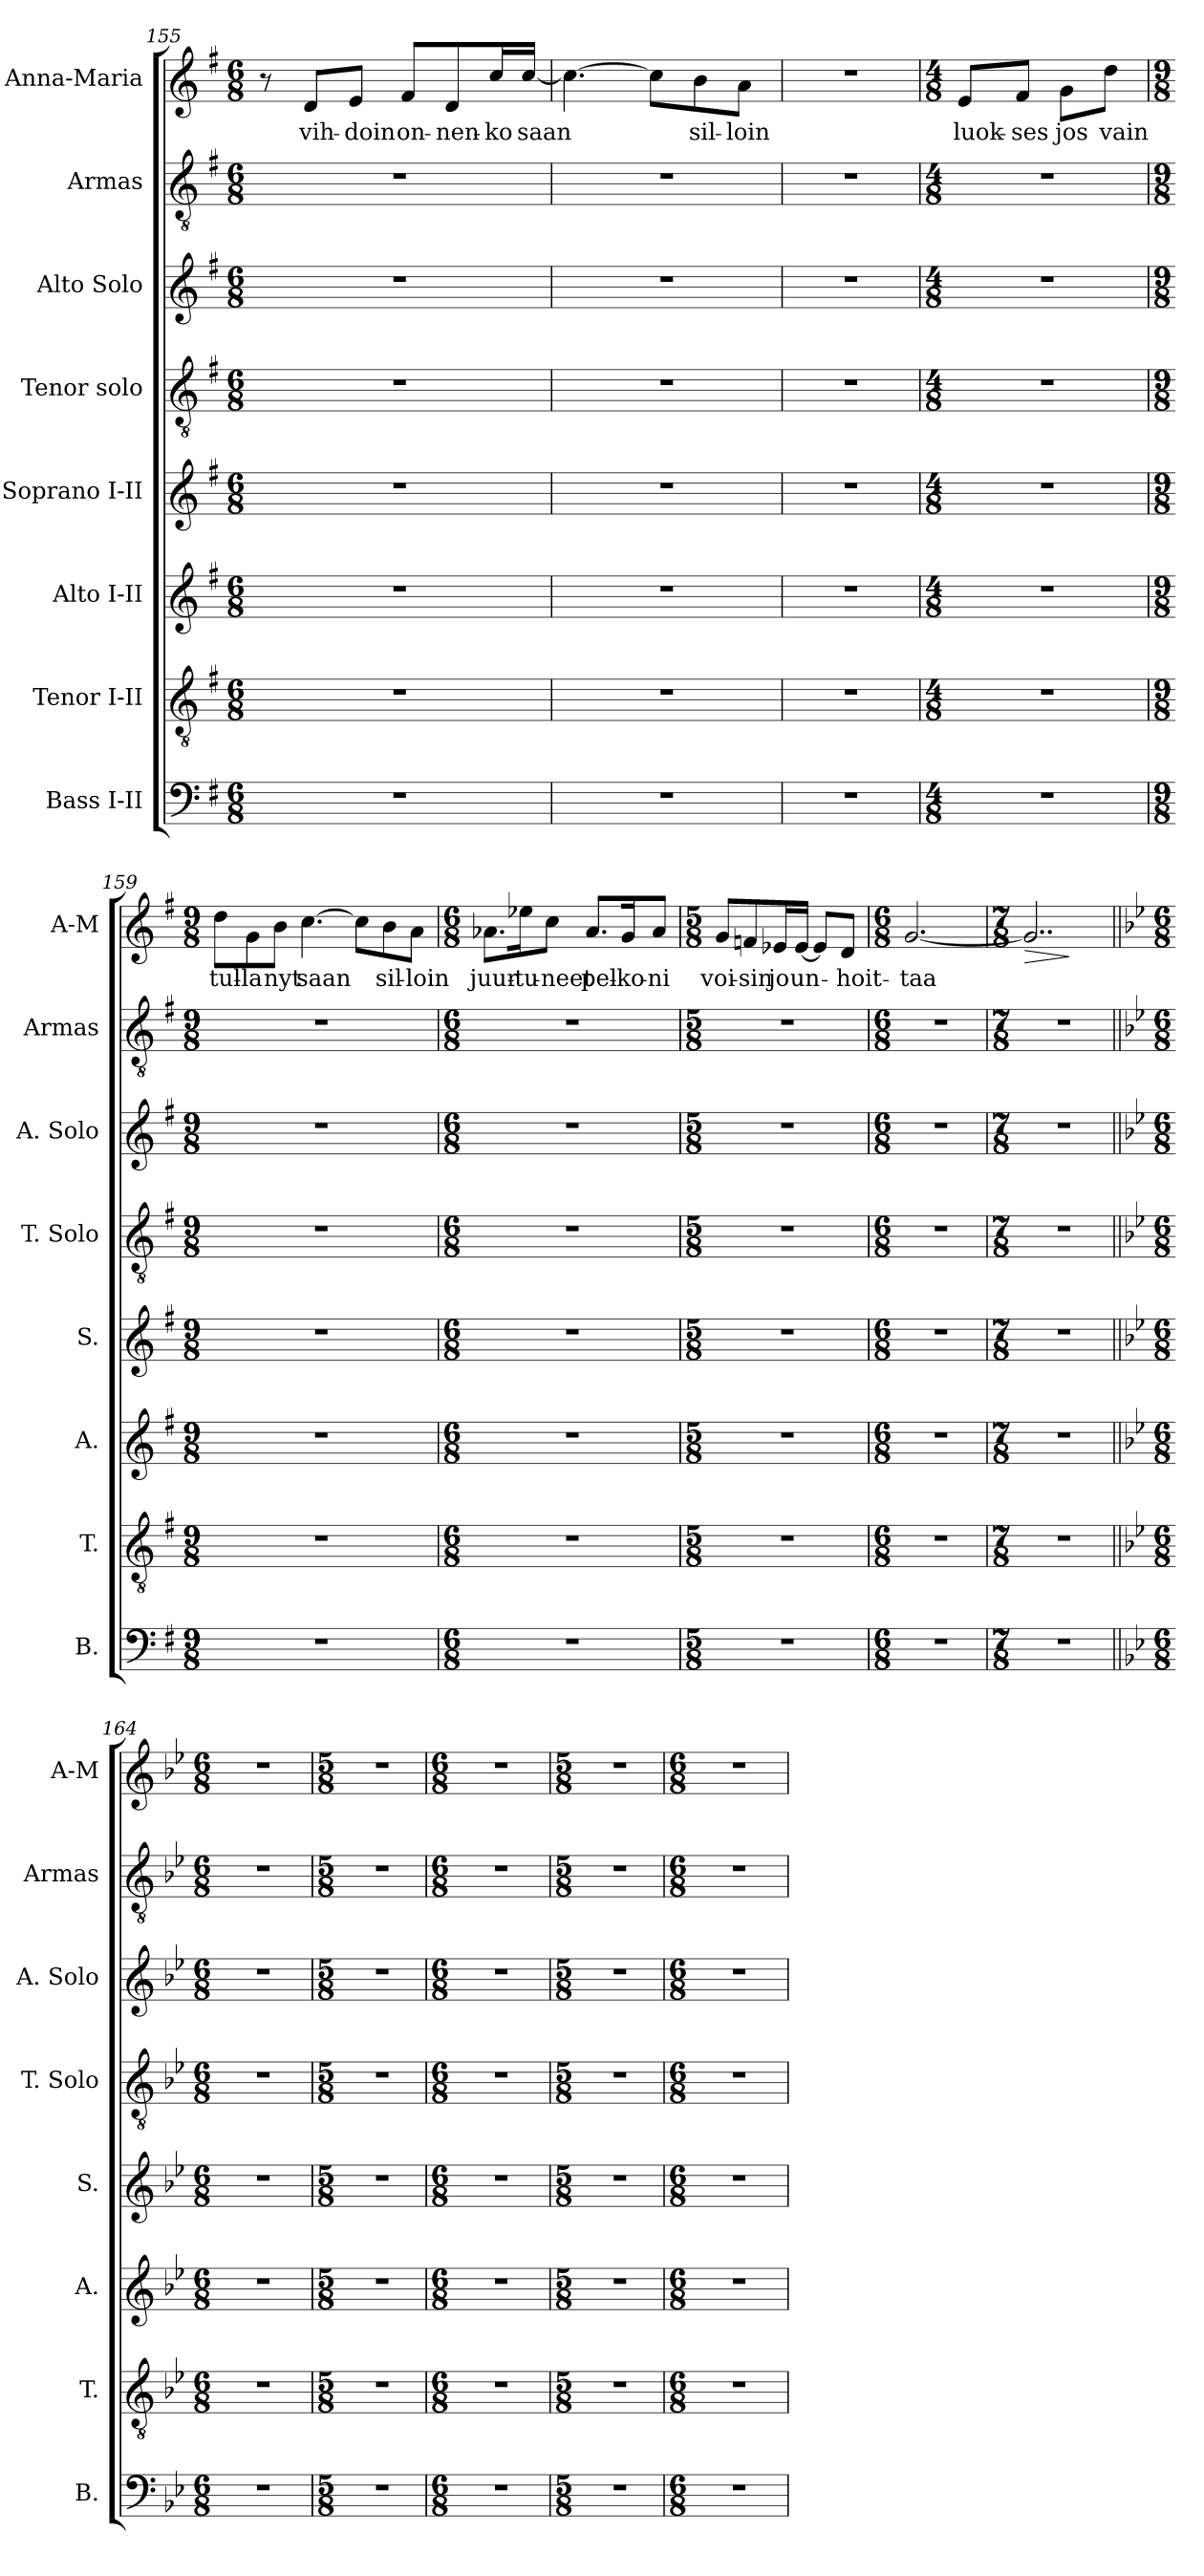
**kern	**kern	**kern	**kern	**kern	**kern	**kern	**kern	**text	**dynam
*part8	*part7	*part6	*part5	*part4	*part3	*part2	*part1	*part1	*part1
*staff8	*staff7	*staff6	*staff5	*staff4	*staff3	*staff2	*staff1	*staff1	*staff1
*I"Bass I-II	*I"Tenor I-II	*I"Alto I-II	*I"Soprano I-II	*I"Tenor solo	*I"Alto Solo	*I"Armas	*I"Anna-Maria	*	*
*I'B.	*I'T.	*I'A.	*I'S.	*I'T. Solo	*I'A. Solo	*I'Armas	*I'A-M	*	*
*clefF4	*clefGv2	*clefG2	*clefG2	*clefGv2	*clefG2	*clefGv2	*clefG2	*	*
*	*ITrd7c12	*	*	*ITrd7c12	*	*ITrd7c12	*	*	*
*k[f#]	*k[f#]	*k[f#]	*k[f#]	*k[f#]	*k[f#]	*k[f#]	*k[f#]	*	*
*G:	*G:	*G:	*G:	*G:	*G:	*G:	*G:	*	*
*M6/8	*M6/8	*M6/8	*M6/8	*M6/8	*M6/8	*M6/8	*M6/8	*	*
=155	=155	=155	=155	=155	=155	=155	=155	=155	=155
!LO:N:vis=1	!LO:N:vis=1	!LO:N:vis=1	!LO:N:vis=1	!LO:N:vis=1	!LO:N:vis=1	!LO:N:vis=1	!	!	!
2.r	2.r	2.r	2.r	2.r	2.r	2.r	8r	.	.
!	!	!	!	!	!	!	!	!LO:LY:b:color=#000000	!
.	.	.	.	.	.	.	8di/L	vih-	.
!	!	!	!	!	!	!	!	!LO:LY:b:color=#000000	!
.	.	.	.	.	.	.	8ei/J	-doin	.
!	!	!	!	!	!	!	!	!LO:LY:b:color=#000000	!
.	.	.	.	.	.	.	8f#i/L	on-	.
!	!	!	!	!	!	!	!	!LO:LY:b:color=#000000	!
.	.	.	.	.	.	.	8di/	-nen-	.
!	!	!	!	!	!	!	!	!LO:LY:b:color=#000000	!
.	.	.	.	.	.	.	16cci/L	-ko	.
!	!	!	!	!	!	!	!	!LO:LY:b:color=#000000	!
.	.	.	.	.	.	.	[<16cci/JJ	saan	.
!!LO:LB:g=z
=156	=156	=156	=156	=156	=156	=156	=156	=156	=156
!LO:N:vis=1	!LO:N:vis=1	!LO:N:vis=1	!LO:N:vis=1	!LO:N:vis=1	!LO:N:vis=1	!LO:N:vis=1	!	!	!
2.r	2.r	2.r	2.r	2.r	2.r	2.r	4.cci\_<	.	.
.	.	.	.	.	.	.	8cci\L]	.	.
!	!	!	!	!	!	!	!	!LO:LY:b:color=#000000	!
.	.	.	.	.	.	.	8bi\	sil-	.
!	!	!	!	!	!	!	!	!LO:LY:b:color=#000000	!
.	.	.	.	.	.	.	8ai\J	-loin	.
=157	=157	=157	=157	=157	=157	=157	=157	=157	=157
!LO:N:vis=1	!LO:N:vis=1	!LO:N:vis=1	!LO:N:vis=1	!LO:N:vis=1	!LO:N:vis=1	!LO:N:vis=1	!LO:N:vis=1	!	!
2.r	2.r	2.r	2.r	2.r	2.r	2.r	2.r	.	.
=158	=158	=158	=158	=158	=158	=158	=158	=158	=158
*M4/8	*M4/8	*M4/8	*M4/8	*M4/8	*M4/8	*M4/8	*M4/8	*	*
!LO:N:vis=1	!LO:N:vis=1	!LO:N:vis=1	!LO:N:vis=1	!LO:N:vis=1	!LO:N:vis=1	!LO:N:vis=1	!	!	!
!	!	!	!	!	!	!	!	!LO:LY:b:color=#000000	!
2r	2r	2r	2r	2r	2r	2r	8ei/L	luok-	.
!	!	!	!	!	!	!	!	!LO:LY:b:color=#000000	!
.	.	.	.	.	.	.	8f#i/J	-ses	.
!	!	!	!	!	!	!	!	!LO:LY:b:color=#000000	!
.	.	.	.	.	.	.	8gi\L	jos	.
!	!	!	!	!	!	!	!	!LO:LY:b:color=#000000	!
.	.	.	.	.	.	.	8ddi\J	vain	.
=159	=159	=159	=159	=159	=159	=159	=159	=159	=159
*M9/8	*M9/8	*M9/8	*M9/8	*M9/8	*M9/8	*M9/8	*M9/8	*	*
!LO:N:vis=1	!LO:N:vis=1	!LO:N:vis=1	!LO:N:vis=1	!LO:N:vis=1	!LO:N:vis=1	!LO:N:vis=1	!	!	!
!	!	!	!	!	!	!	!	!LO:LY:b:color=#000000	!
8%9r	8%9r	8%9r	8%9r	8%9r	8%9r	8%9r	8ddi\L	tul-	.
!	!	!	!	!	!	!	!	!LO:LY:b:color=#000000	!
.	.	.	.	.	.	.	8gi\	-la	.
!	!	!	!	!	!	!	!	!LO:LY:b:color=#000000	!
.	.	.	.	.	.	.	8bi\J	nyt	.
!	!	!	!	!	!	!	!	!LO:LY:b:color=#000000	!
.	.	.	.	.	.	.	[>4.cci\	saan	.
.	.	.	.	.	.	.	8cci\L]	.	.
!	!	!	!	!	!	!	!	!LO:LY:b:color=#000000	!
.	.	.	.	.	.	.	8bi\	sil-	.
!	!	!	!	!	!	!	!	!LO:LY:b:color=#000000	!
.	.	.	.	.	.	.	8ai\J	-loin	.
!!LO:LB:g=z
=160	=160	=160	=160	=160	=160	=160	=160	=160	=160
*M6/8	*M6/8	*M6/8	*M6/8	*M6/8	*M6/8	*M6/8	*M6/8	*	*
!LO:N:vis=1	!LO:N:vis=1	!LO:N:vis=1	!LO:N:vis=1	!LO:N:vis=1	!LO:N:vis=1	!LO:N:vis=1	!	!	!
!	!	!	!	!	!	!	!	!LO:LY:b:color=#000000	!
2.r	2.r	2.r	2.r	2.r	2.r	2.r	8.a-Xi\L	juur-	.
!	!	!	!	!	!	!	!	!LO:LY:b:color=#000000	!
.	.	.	.	.	.	.	16ee-Xi\k	-tu-	.
!	!	!	!	!	!	!	!	!LO:LY:b:color=#000000	!
.	.	.	.	.	.	.	8cci\J	-neet	.
!	!	!	!	!	!	!	!	!LO:LY:b:color=#000000	!
.	.	.	.	.	.	.	8.a-i/L	pel-	.
!	!	!	!	!	!	!	!	!LO:LY:b:color=#000000	!
.	.	.	.	.	.	.	16gi/k	-ko-	.
!	!	!	!	!	!	!	!	!LO:LY:b:color=#000000	!
.	.	.	.	.	.	.	8a-i/J	-ni	.
=161	=161	=161	=161	=161	=161	=161	=161	=161	=161
*M5/8	*M5/8	*M5/8	*M5/8	*M5/8	*M5/8	*M5/8	*M5/8	*	*
!LO:N:vis=1	!LO:N:vis=1	!LO:N:vis=1	!LO:N:vis=1	!LO:N:vis=1	!LO:N:vis=1	!LO:N:vis=1	!	!	!
!	!	!	!	!	!	!	!	!LO:LY:b:color=#000000	!
8%5r	8%5r	8%5r	8%5r	8%5r	8%5r	8%5r	8gi/L	voi-	.
!	!	!	!	!	!	!	!	!LO:LY:b:color=#000000	!
.	.	.	.	.	.	.	8fni/	-sin	.
!	!	!	!	!	!	!	!	!LO:LY:b:color=#000000	!
.	.	.	.	.	.	.	16e-Xi/L	jo	.
!	!	!	!	!	!	!	!	!LO:LY:b:color=#000000	!
.	.	.	.	.	.	.	[<16e-i/JJ	un-	.
.	.	.	.	.	.	.	8e-i/L]	.	.
!	!	!	!	!	!	!	!	!LO:LY:b:color=#000000	!
.	.	.	.	.	.	.	8di/J	-hoit-	.
=162	=162	=162	=162	=162	=162	=162	=162	=162	=162
*M6/8	*M6/8	*M6/8	*M6/8	*M6/8	*M6/8	*M6/8	*M6/8	*	*
!LO:N:vis=1	!LO:N:vis=1	!LO:N:vis=1	!LO:N:vis=1	!LO:N:vis=1	!LO:N:vis=1	!LO:N:vis=1	!	!	!
!	!	!	!	!	!	!	!	!LO:LY:b:color=#000000	!
2.r	2.r	2.r	2.r	2.r	2.r	2.r	[<2.gi/	-taa	.
=163	=163	=163	=163	=163	=163	=163	=163	=163	=163
*M7/8	*M7/8	*M7/8	*M7/8	*M7/8	*M7/8	*M7/8	*M7/8	*	*
!LO:N:vis=1	!LO:N:vis=1	!LO:N:vis=1	!LO:N:vis=1	!LO:N:vis=1	!LO:N:vis=1	!LO:N:vis=1	!	!	!LO:HP:b
2..r	2..r	2..r	2..r	2..r	2..r	2..r	2..gi/]	.	>
.	.	.	.	.	.	.	.	.	]
!!LO:LB:g=z
=164||	=164||	=164||	=164||	=164||	=164||	=164||	=164||	=164||	=164||
*k[b-e-]	*k[b-e-]	*k[b-e-]	*k[b-e-]	*k[b-e-]	*k[b-e-]	*k[b-e-]	*k[b-e-]	*	*
*B-:	*B-:	*B-:	*B-:	*B-:	*B-:	*B-:	*B-:	*	*
*M6/8	*M6/8	*M6/8	*M6/8	*M6/8	*M6/8	*M6/8	*M6/8	*	*
!LO:N:vis=1	!LO:N:vis=1	!LO:N:vis=1	!LO:N:vis=1	!LO:N:vis=1	!LO:N:vis=1	!LO:N:vis=1	!LO:N:vis=1	!	!
2.r	2.r	2.r	2.r	2.r	2.r	2.r	2.r	.	.
=165	=165	=165	=165	=165	=165	=165	=165	=165	=165
*M5/8	*M5/8	*M5/8	*M5/8	*M5/8	*M5/8	*M5/8	*M5/8	*	*
!LO:N:vis=1	!LO:N:vis=1	!LO:N:vis=1	!LO:N:vis=1	!LO:N:vis=1	!LO:N:vis=1	!LO:N:vis=1	!LO:N:vis=1	!	!
8%5r	8%5r	8%5r	8%5r	8%5r	8%5r	8%5r	8%5r	.	.
=166	=166	=166	=166	=166	=166	=166	=166	=166	=166
*M6/8	*M6/8	*M6/8	*M6/8	*M6/8	*M6/8	*M6/8	*M6/8	*	*
!LO:N:vis=1	!LO:N:vis=1	!LO:N:vis=1	!LO:N:vis=1	!LO:N:vis=1	!LO:N:vis=1	!LO:N:vis=1	!LO:N:vis=1	!	!
2.r	2.r	2.r	2.r	2.r	2.r	2.r	2.r	.	.
=167	=167	=167	=167	=167	=167	=167	=167	=167	=167
*M5/8	*M5/8	*M5/8	*M5/8	*M5/8	*M5/8	*M5/8	*M5/8	*	*
!LO:N:vis=1	!LO:N:vis=1	!LO:N:vis=1	!LO:N:vis=1	!LO:N:vis=1	!LO:N:vis=1	!LO:N:vis=1	!LO:N:vis=1	!	!
8%5r	8%5r	8%5r	8%5r	8%5r	8%5r	8%5r	8%5r	.	.
=168	=168	=168	=168	=168	=168	=168	=168	=168	=168
*M6/8	*M6/8	*M6/8	*M6/8	*M6/8	*M6/8	*M6/8	*M6/8	*	*
!LO:N:vis=1	!LO:N:vis=1	!LO:N:vis=1	!LO:N:vis=1	!LO:N:vis=1	!LO:N:vis=1	!LO:N:vis=1	!LO:N:vis=1	!	!
2.r	2.r	2.r	2.r	2.r	2.r	2.r	2.r	.	.
=	=	=	=	=	=	=	=	=	=
*-	*-	*-	*-	*-	*-	*-	*-	*-	*-
